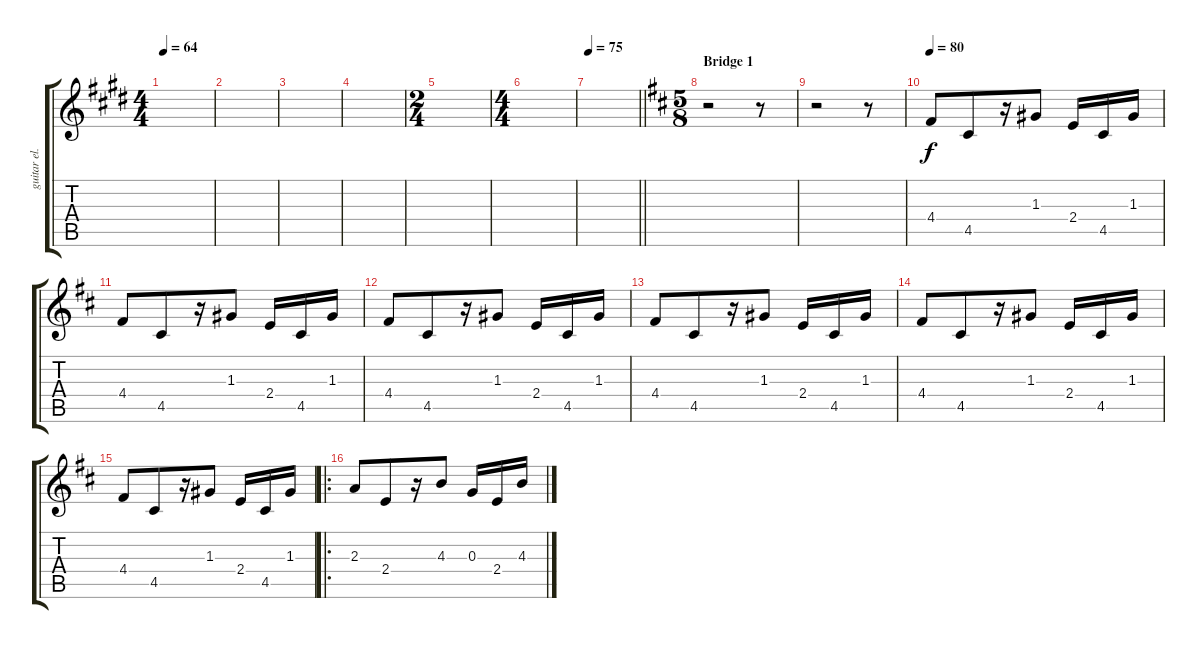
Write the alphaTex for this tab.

\track ("guitar el." "guitar el.") {instrument distortionguitar}
\staff {score tabs}
\tuning (E4 B3 G3 D3 A2 E2) {hide}
\ts (4 4)
\tempo 64
\clef g2
\ks e
|
|
|
|
\ts (2 4)
|
\ts (4 4)
|
\tempo 75
\barLineRight lightlight
|
\ts (5 8)
\section ("" "Bridge 1")
\ks d
r.2 r.8 |
r.2 r.8 |
\tempo 80
4.4.8 4.5.8 r.16 1.3.8 2.4.16 4.5.16 1.3.16 |
4.4.8 4.5.8 r.16 1.3.8 2.4.16 4.5.16 1.3.16 |
4.4.8 4.5.8 r.16 1.3.8 2.4.16 4.5.16 1.3.16 |
4.4.8 4.5.8 r.16 1.3.8 2.4.16 4.5.16 1.3.16 |
4.4.8 4.5.8 r.16 1.3.8 2.4.16 4.5.16 1.3.16 |
4.4.8 4.5.8 r.16 1.3.8 2.4.16 4.5.16 1.3.16 |
\ro
2.3.8 2.4.8 r.16 4.3.8 0.3.16 2.4.16 4.3.16
